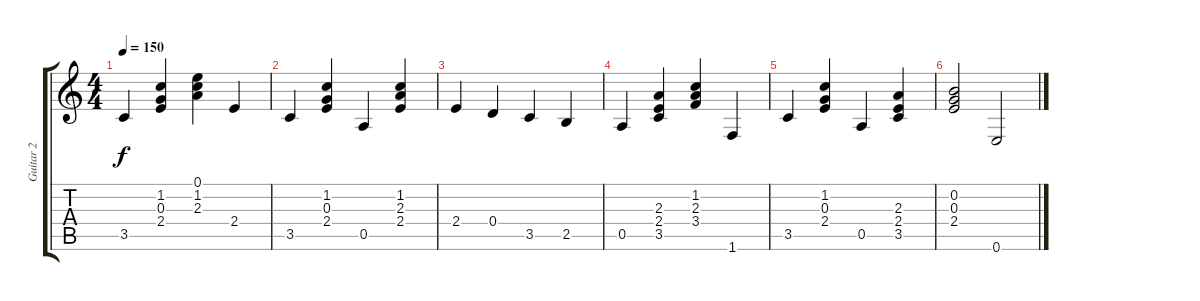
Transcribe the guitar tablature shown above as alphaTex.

\track ("Guitar 2" "Guitar 2") {instrument acousticguitarsteel}
\staff {score tabs}
\tuning (E4 B3 G3 D3 A2 E2) {hide}
\ts (4 4)
\tempo 150
\clef g2
\ks c
3.5.4{dy f} (1.2 0.3 2.4).4 (0.1 1.2 2.3).4 2.4.4 |
3.5.4 (1.2 0.3 2.4).4 0.5.4 (1.2 2.3 2.4).4 |
2.4.4 0.4.4 3.5.4 2.5.4 |
0.5.4 (2.3 2.4 3.5).4 (1.2 2.3 3.4).4 1.6.4 |
3.5.4 (1.2 0.3 2.4).4 0.5.4 (2.3 2.4 3.5).4 |
(0.2 0.3 2.4).2 0.6.2
